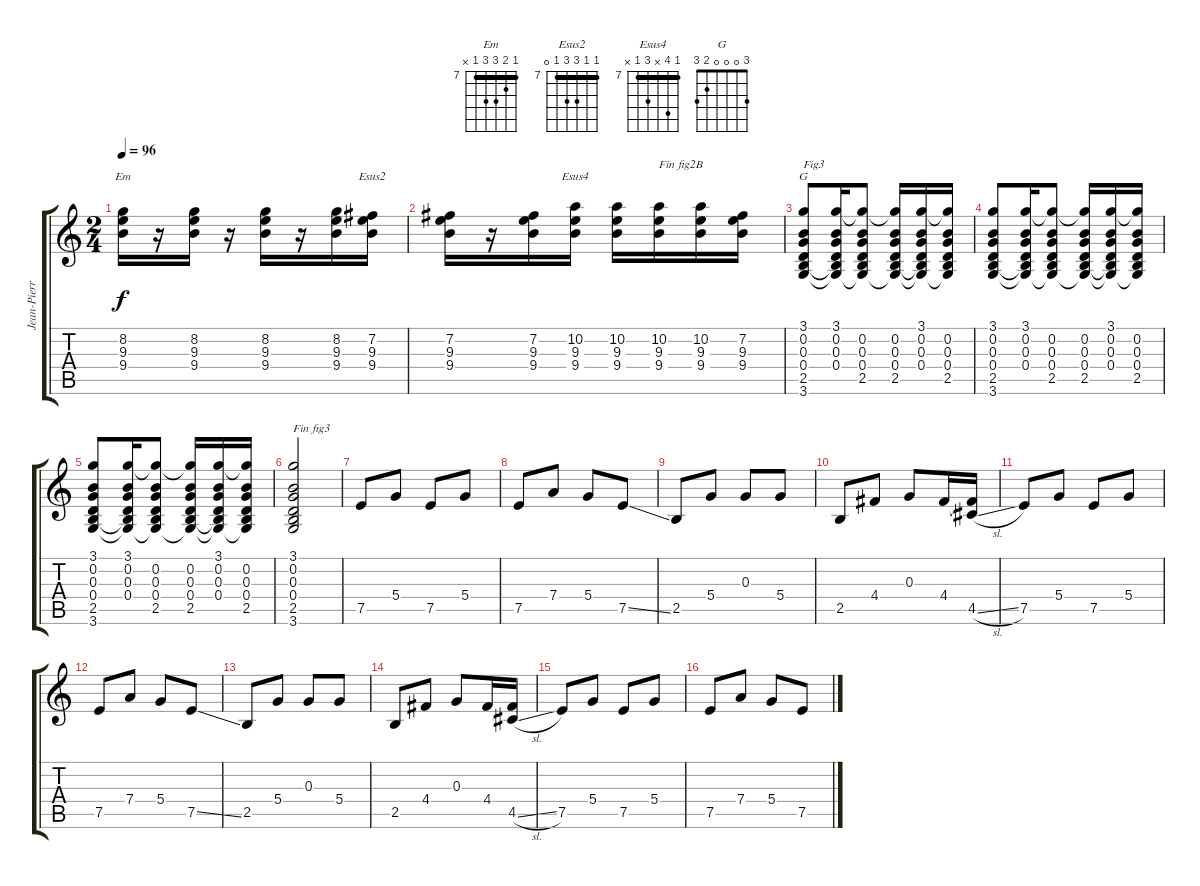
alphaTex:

\track ("Jean-Pierre" "Jean-Pierr") {instrument distortionguitar}
\staff {score tabs}
\tuning (E4 B3 G3 D3 A2 E2) {hide}
\chord ("Em" 7 8 9 9 7 x) {firstfret 7 barre 7}
\chord ("Esus2" 7 7 9 9 7 0) {firstfret 7 barre 7}
\chord ("Esus4" 7 10 x 9 7 x) {firstfret 7 barre 7}
\chord ("G" 3 0 0 0 2 3)
\ts (2 4)
\tempo 96
\clef g2
\ks c
(8.2 9.3 9.4).16{ch "Em" dy f} r.16 (8.2 9.3 9.4).16 r.16 (8.2 9.3 9.4).16 r.16 (8.2 9.3 9.4).16 (7.2 9.3 9.4).16{ch "Esus2"} |
(7.2 9.3 9.4).16 r.16 (7.2 9.3 9.4).16 (10.2 9.3 9.4).16{ch "Esus4"} (10.2 9.3 9.4).16 (10.2 9.3 9.4).16{txt "Fin fig2B"} (10.2 9.3 9.4).16 (7.2 9.3 9.4).16 |
(3.1 0.2 0.3 0.4 2.5 3.6).8{ch "G" txt "Fig3"} (3.1 0.2 0.3 0.4 2.5{t} 3.6{t}).16 (3.1{t} 0.2 0.3 0.4 2.5 3.6{t}).8 (3.1{t} 0.2 0.3 0.4 2.5 3.6{t}).16 (3.1 0.2 0.3 0.4 2.5{t} 3.6{t}).16 (3.1{t} 0.2 0.3 0.4 2.5 3.6{t}).16 |
(3.1 0.2 0.3 0.4 2.5 3.6).8 (3.1 0.2 0.3 0.4 2.5{t} 3.6{t}).16 (3.1{t} 0.2 0.3 0.4 2.5 3.6{t}).8 (3.1{t} 0.2 0.3 0.4 2.5 3.6{t}).16 (3.1 0.2 0.3 0.4 2.5{t} 3.6{t}).16 (3.1{t} 0.2 0.3 0.4 2.5 3.6{t}).16 |
(3.1 0.2 0.3 0.4 2.5 3.6).8 (3.1 0.2 0.3 0.4 2.5{t} 3.6{t}).16 (3.1{t} 0.2 0.3 0.4 2.5 3.6{t}).8 (3.1{t} 0.2 0.3 0.4 2.5 3.6{t}).16 (3.1 0.2 0.3 0.4 2.5{t} 3.6{t}).16 (3.1{t} 0.2 0.3 0.4 2.5 3.6{t}).16 |
(3.1 0.2 0.3 0.4 2.5 3.6).2{txt "Fin fig3"} |
7.5.8 5.4.8 7.5.8 5.4.8 |
7.5.8 7.4.8 5.4.8 7.5{ss}.8 |
2.5.8 5.4.8 0.3.8 5.4.8 |
2.5.8 4.4.8 0.3.8 4.4.16 (4.4{t} 4.5{sl}).16 |
7.5.8 5.4.8 7.5.8 5.4.8 |
7.5.8 7.4.8 5.4.8 7.5{ss}.8 |
2.5.8 5.4.8 0.3.8 5.4.8 |
2.5.8 4.4.8 0.3.8 4.4.16 (4.4{t} 4.5{sl}).16 |
7.5.8 5.4.8 7.5.8 5.4.8 |
7.5.8 7.4.8 5.4.8 7.5{ss}.8
